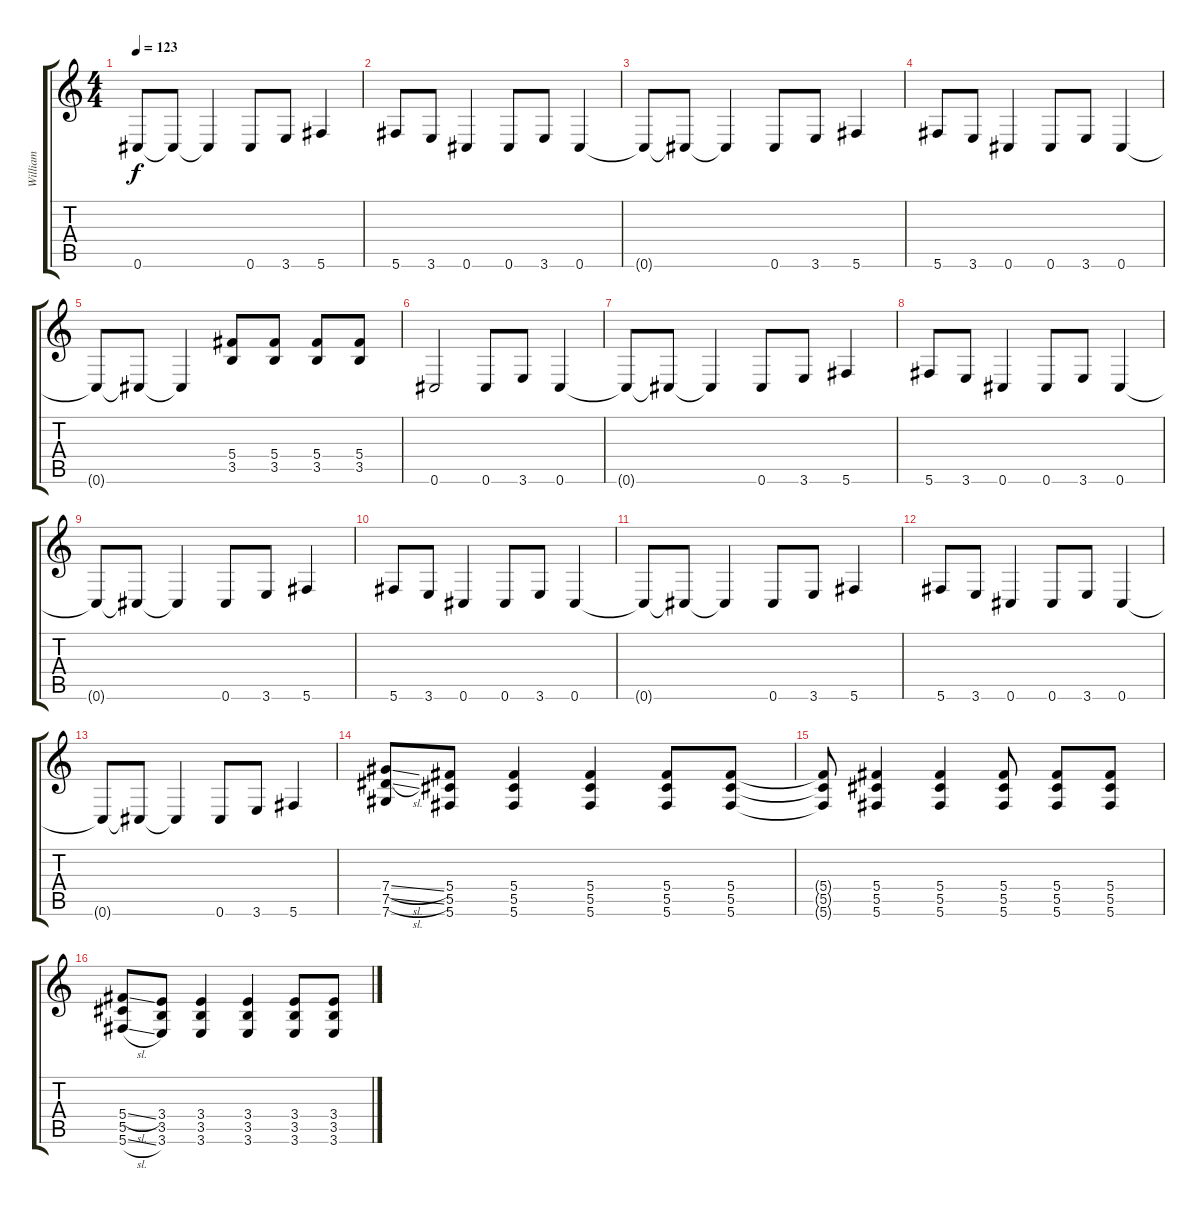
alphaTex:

\track ("William" "William") {instrument distortionguitar}
\staff {score tabs}
\tuning (Eb4 Bb3 Gb3 Db3 Ab2 Db2) {hide}
\ts (4 4)
\tempo 123
\clef g2
\ks c
0.6{t}.8{dy f} 0.6{t}.8 0.6{t}.4 0.6.8 3.6.8 5.6.4 |
5.6.8 3.6.8 0.6.4 0.6.8 3.6.8 0.6.4 |
0.6{t}.8 0.6{t}.8 0.6{t}.4 0.6.8 3.6.8 5.6.4 |
5.6.8 3.6.8 0.6.4 0.6.8 3.6.8 0.6.4 |
0.6{t}.8 0.6{t}.8 0.6{t}.4 (5.4 3.5).8 (5.4 3.5).8 (5.4 3.5).8 (5.4 3.5).8 |
0.6.2 0.6.8 3.6.8 0.6.4 |
0.6{t}.8 0.6{t}.8 0.6{t}.4 0.6.8 3.6.8 5.6.4 |
5.6.8 3.6.8 0.6.4 0.6.8 3.6.8 0.6.4 |
0.6{t}.8 0.6{t}.8 0.6{t}.4 0.6.8 3.6.8 5.6.4 |
5.6.8 3.6.8 0.6.4 0.6.8 3.6.8 0.6.4 |
0.6{t}.8 0.6{t}.8 0.6{t}.4 0.6.8 3.6.8 5.6.4 |
5.6.8 3.6.8 0.6.4 0.6.8 3.6.8 0.6.4 |
0.6{t}.8 0.6{t}.8 0.6{t}.4 0.6.8 3.6.8 5.6.4 |
(7.4{sl} 7.5{sl} 7.6).8 (5.4 5.5 5.6).8 (5.4 5.5 5.6).4 (5.4 5.5 5.6).4 (5.4 5.5 5.6).8 (5.4 5.5 5.6).8 |
(5.4{t} 5.5{t} 5.6{t}).8 (5.4 5.5 5.6).4 (5.4 5.5 5.6).4 (5.4 5.5 5.6).8 (5.4 5.5 5.6).8 (5.4 5.5 5.6).8 |
(5.4{sl} 5.5 5.6{sl}).8 (3.4 3.5 3.6).8 (3.4 3.5 3.6).4 (3.4 3.5 3.6).4 (3.4 3.5 3.6).8 (3.4 3.5 3.6).8
